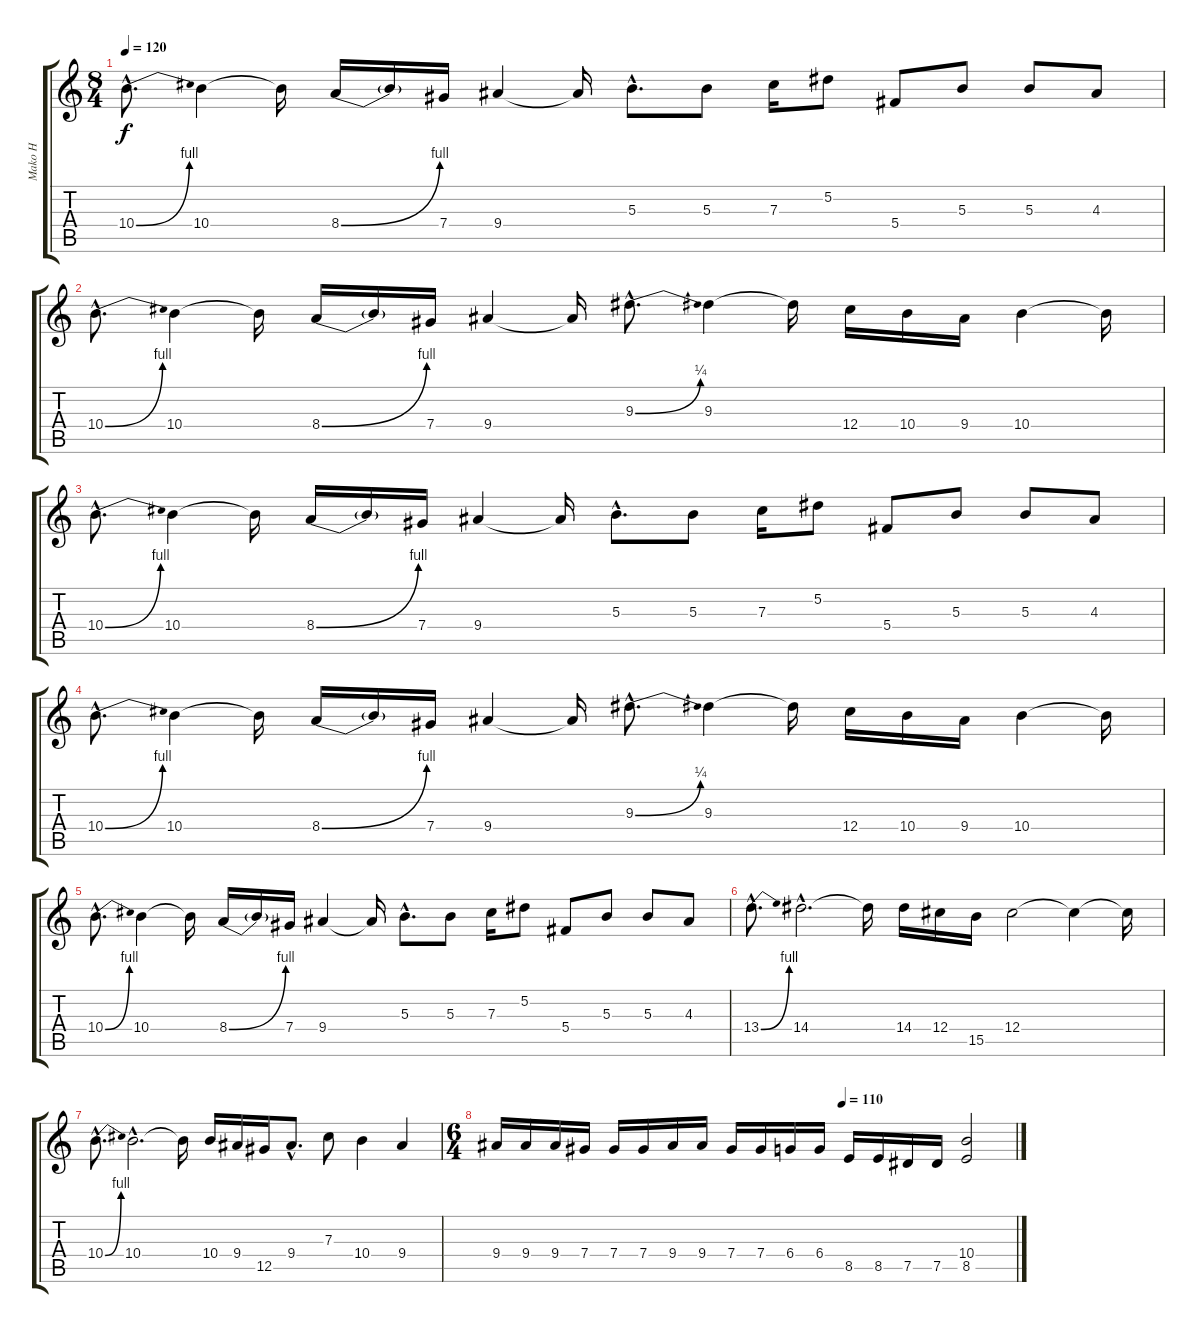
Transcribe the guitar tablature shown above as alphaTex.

\track ("Mako H" "Mako H") {instrument overdrivenguitar}
\staff {score tabs}
\tuning (Eb4 Bb3 Gb3 Db3 Ab2 Eb2) {hide}
\ts (8 4)
\tempo 120
\clef g2
\ks c
10.4{be (bend 0 0 60 4) hac}.8{d dy f} 10.4.4 10.4{t}.16 8.4{be (bend 0 0 60 4)}.16 8.4{t}.16 7.4.16 9.4.4 9.4{t}.16 5.3{hac}.8{d} 5.3.8 7.3.16 5.2.8 5.4.8 5.3.8 5.3.8 4.3.8 |
10.4{be (bend 0 0 60 4) hac}.8{d} 10.4.4 10.4{t}.16 8.4{be (bend 0 0 60 4)}.16 8.4{t}.16 7.4.16 9.4.4 9.4{t}.16 9.3{be (bend 0 0 60 1) hac}.8{d} 9.3.4 9.3{t}.16 12.4.16 10.4.16 9.4.16 10.4.4 10.4{t}.16 |
10.4{be (bend 0 0 60 4) hac}.8{d} 10.4.4 10.4{t}.16 8.4{be (bend 0 0 60 4)}.16 8.4{t}.16 7.4.16 9.4.4 9.4{t}.16 5.3{hac}.8{d} 5.3.8 7.3.16 5.2.8 5.4.8 5.3.8 5.3.8 4.3.8 |
10.4{be (bend 0 0 60 4) hac}.8{d} 10.4.4 10.4{t}.16 8.4{be (bend 0 0 60 4)}.16 8.4{t}.16 7.4.16 9.4.4 9.4{t}.16 9.3{be (bend 0 0 60 1) hac}.8{d} 9.3.4 9.3{t}.16 12.4.16 10.4.16 9.4.16 10.4.4 10.4{t}.16 |
10.4{be (bend 0 0 60 4) hac}.8{d} 10.4.4 10.4{t}.16 8.4{be (bend 0 0 60 4)}.16 8.4{t}.16 7.4.16 9.4.4 9.4{t}.16 5.3{hac}.8{d} 5.3.8 7.3.16 5.2.8 5.4.8 5.3.8 5.3.8 4.3.8 |
13.4{be (bend 0 0 60 4) hac}.8{d} 14.4{hac}.2{d} 14.4{t}.16 14.4.16 12.4.16 15.5.16 12.4.2 12.4{t}.4 12.4{t}.16 |
10.4{be (bend 0 0 60 4) hac}.8{d} 10.4{hac}.2{d} 10.4{t}.16 10.4.16 9.4.16 12.5.16 9.4{hac}.8{d} 7.3.8 10.4.4 9.4.4 |
\ts (6 4)
\tempo (110 0.6666666666666666)
9.4.16 9.4.16 9.4.16 7.4.16 7.4.16 7.4.16 9.4.16 9.4.16 7.4.16 7.4.16 6.4.16 6.4.16 8.5.16 8.5.16 7.5.16 7.5.16 (10.4 8.5).2
